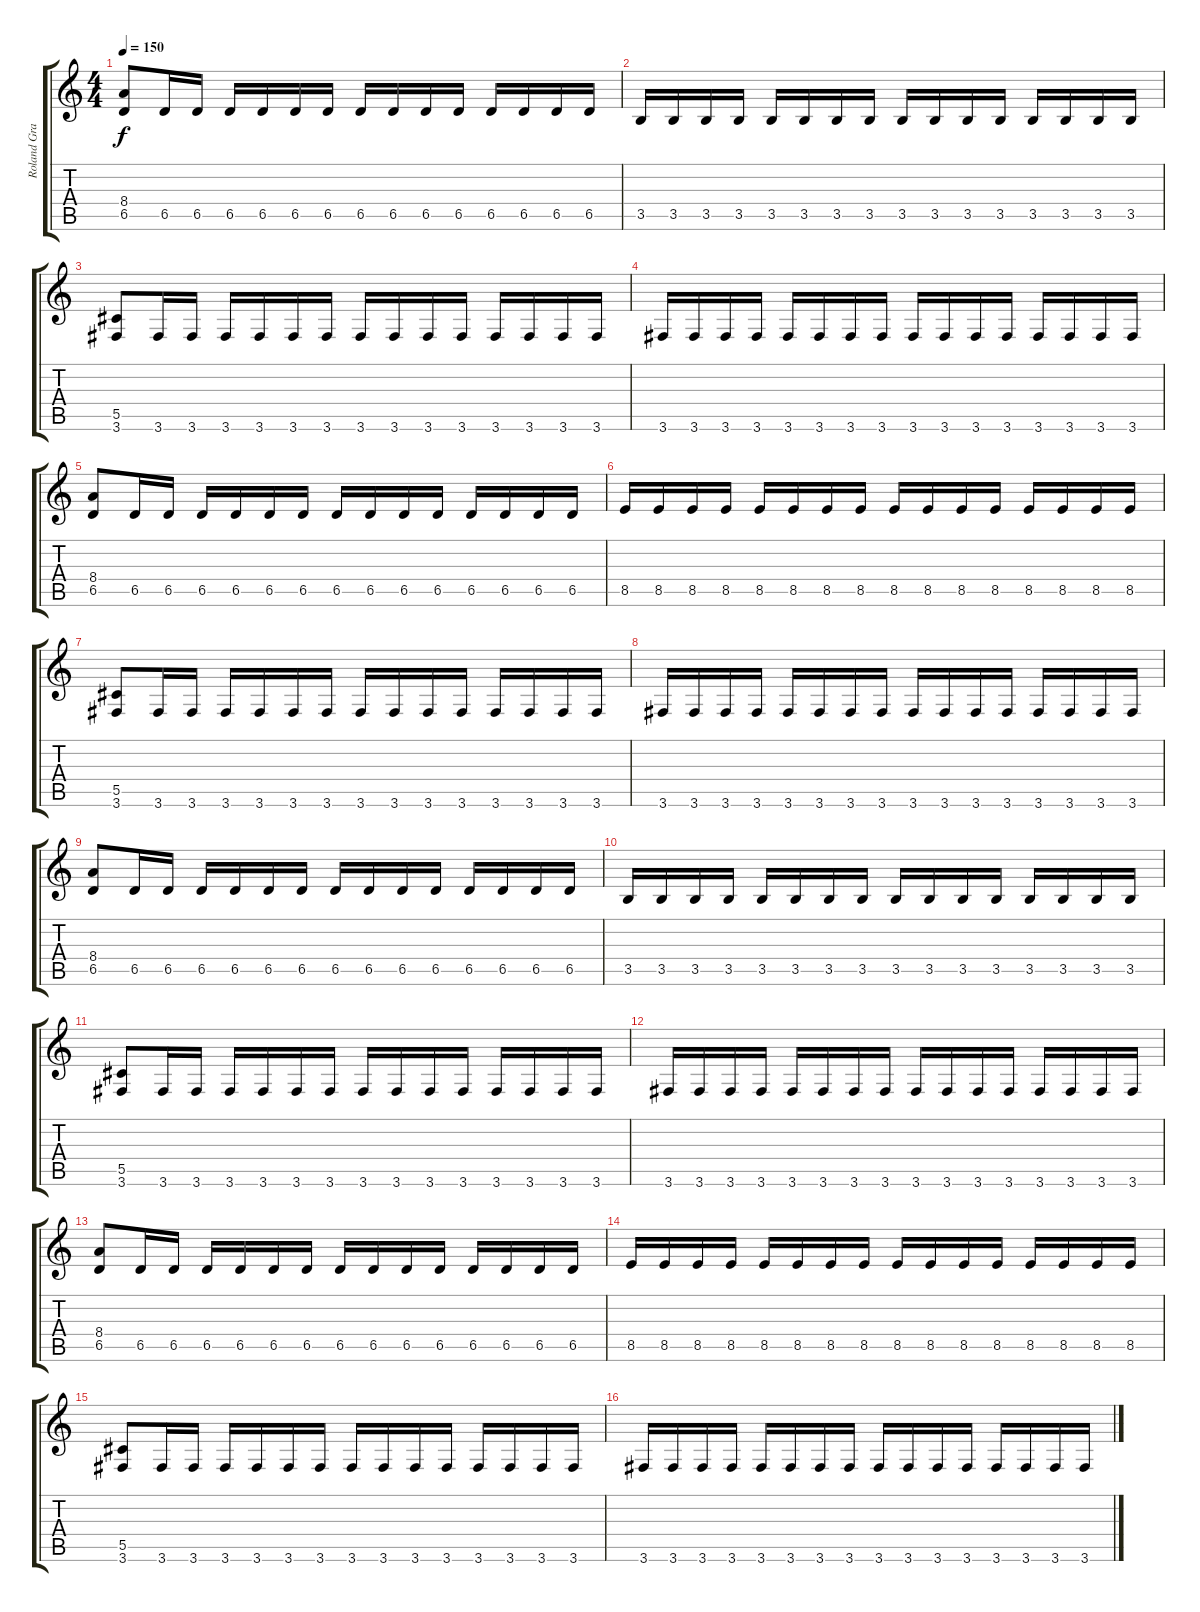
\track ("Roland Grapow 1" "Roland Gra") {instrument distortionguitar}
\staff {score tabs}
\tuning (Eb4 Bb3 Gb3 Db3 Ab2 Eb2) {hide}
\ts (4 4)
\tempo 150
\clef g2
\ks c
(8.4 6.5).8{dy f} 6.5.16 6.5.16 6.5.16 6.5.16 6.5.16 6.5.16 6.5.16 6.5.16 6.5.16 6.5.16 6.5.16 6.5.16 6.5.16 6.5.16 |
3.5.16 3.5.16 3.5.16 3.5.16 3.5.16 3.5.16 3.5.16 3.5.16 3.5.16 3.5.16 3.5.16 3.5.16 3.5.16 3.5.16 3.5.16 3.5.16 |
(5.5 3.6).8 3.6.16 3.6.16 3.6.16 3.6.16 3.6.16 3.6.16 3.6.16 3.6.16 3.6.16 3.6.16 3.6.16 3.6.16 3.6.16 3.6.16 |
3.6.16 3.6.16 3.6.16 3.6.16 3.6.16 3.6.16 3.6.16 3.6.16 3.6.16 3.6.16 3.6.16 3.6.16 3.6.16 3.6.16 3.6.16 3.6.16 |
(8.4 6.5).8 6.5.16 6.5.16 6.5.16 6.5.16 6.5.16 6.5.16 6.5.16 6.5.16 6.5.16 6.5.16 6.5.16 6.5.16 6.5.16 6.5.16 |
8.5.16 8.5.16 8.5.16 8.5.16 8.5.16 8.5.16 8.5.16 8.5.16 8.5.16 8.5.16 8.5.16 8.5.16 8.5.16 8.5.16 8.5.16 8.5.16 |
(5.5 3.6).8 3.6.16 3.6.16 3.6.16 3.6.16 3.6.16 3.6.16 3.6.16 3.6.16 3.6.16 3.6.16 3.6.16 3.6.16 3.6.16 3.6.16 |
3.6.16 3.6.16 3.6.16 3.6.16 3.6.16 3.6.16 3.6.16 3.6.16 3.6.16 3.6.16 3.6.16 3.6.16 3.6.16 3.6.16 3.6.16 3.6.16 |
(8.4 6.5).8 6.5.16 6.5.16 6.5.16 6.5.16 6.5.16 6.5.16 6.5.16 6.5.16 6.5.16 6.5.16 6.5.16 6.5.16 6.5.16 6.5.16 |
3.5.16 3.5.16 3.5.16 3.5.16 3.5.16 3.5.16 3.5.16 3.5.16 3.5.16 3.5.16 3.5.16 3.5.16 3.5.16 3.5.16 3.5.16 3.5.16 |
(5.5 3.6).8 3.6.16 3.6.16 3.6.16 3.6.16 3.6.16 3.6.16 3.6.16 3.6.16 3.6.16 3.6.16 3.6.16 3.6.16 3.6.16 3.6.16 |
3.6.16 3.6.16 3.6.16 3.6.16 3.6.16 3.6.16 3.6.16 3.6.16 3.6.16 3.6.16 3.6.16 3.6.16 3.6.16 3.6.16 3.6.16 3.6.16 |
(8.4 6.5).8 6.5.16 6.5.16 6.5.16 6.5.16 6.5.16 6.5.16 6.5.16 6.5.16 6.5.16 6.5.16 6.5.16 6.5.16 6.5.16 6.5.16 |
8.5.16 8.5.16 8.5.16 8.5.16 8.5.16 8.5.16 8.5.16 8.5.16 8.5.16 8.5.16 8.5.16 8.5.16 8.5.16 8.5.16 8.5.16 8.5.16 |
(5.5 3.6).8 3.6.16 3.6.16 3.6.16 3.6.16 3.6.16 3.6.16 3.6.16 3.6.16 3.6.16 3.6.16 3.6.16 3.6.16 3.6.16 3.6.16 |
3.6.16 3.6.16 3.6.16 3.6.16 3.6.16 3.6.16 3.6.16 3.6.16 3.6.16 3.6.16 3.6.16 3.6.16 3.6.16 3.6.16 3.6.16 3.6.16
